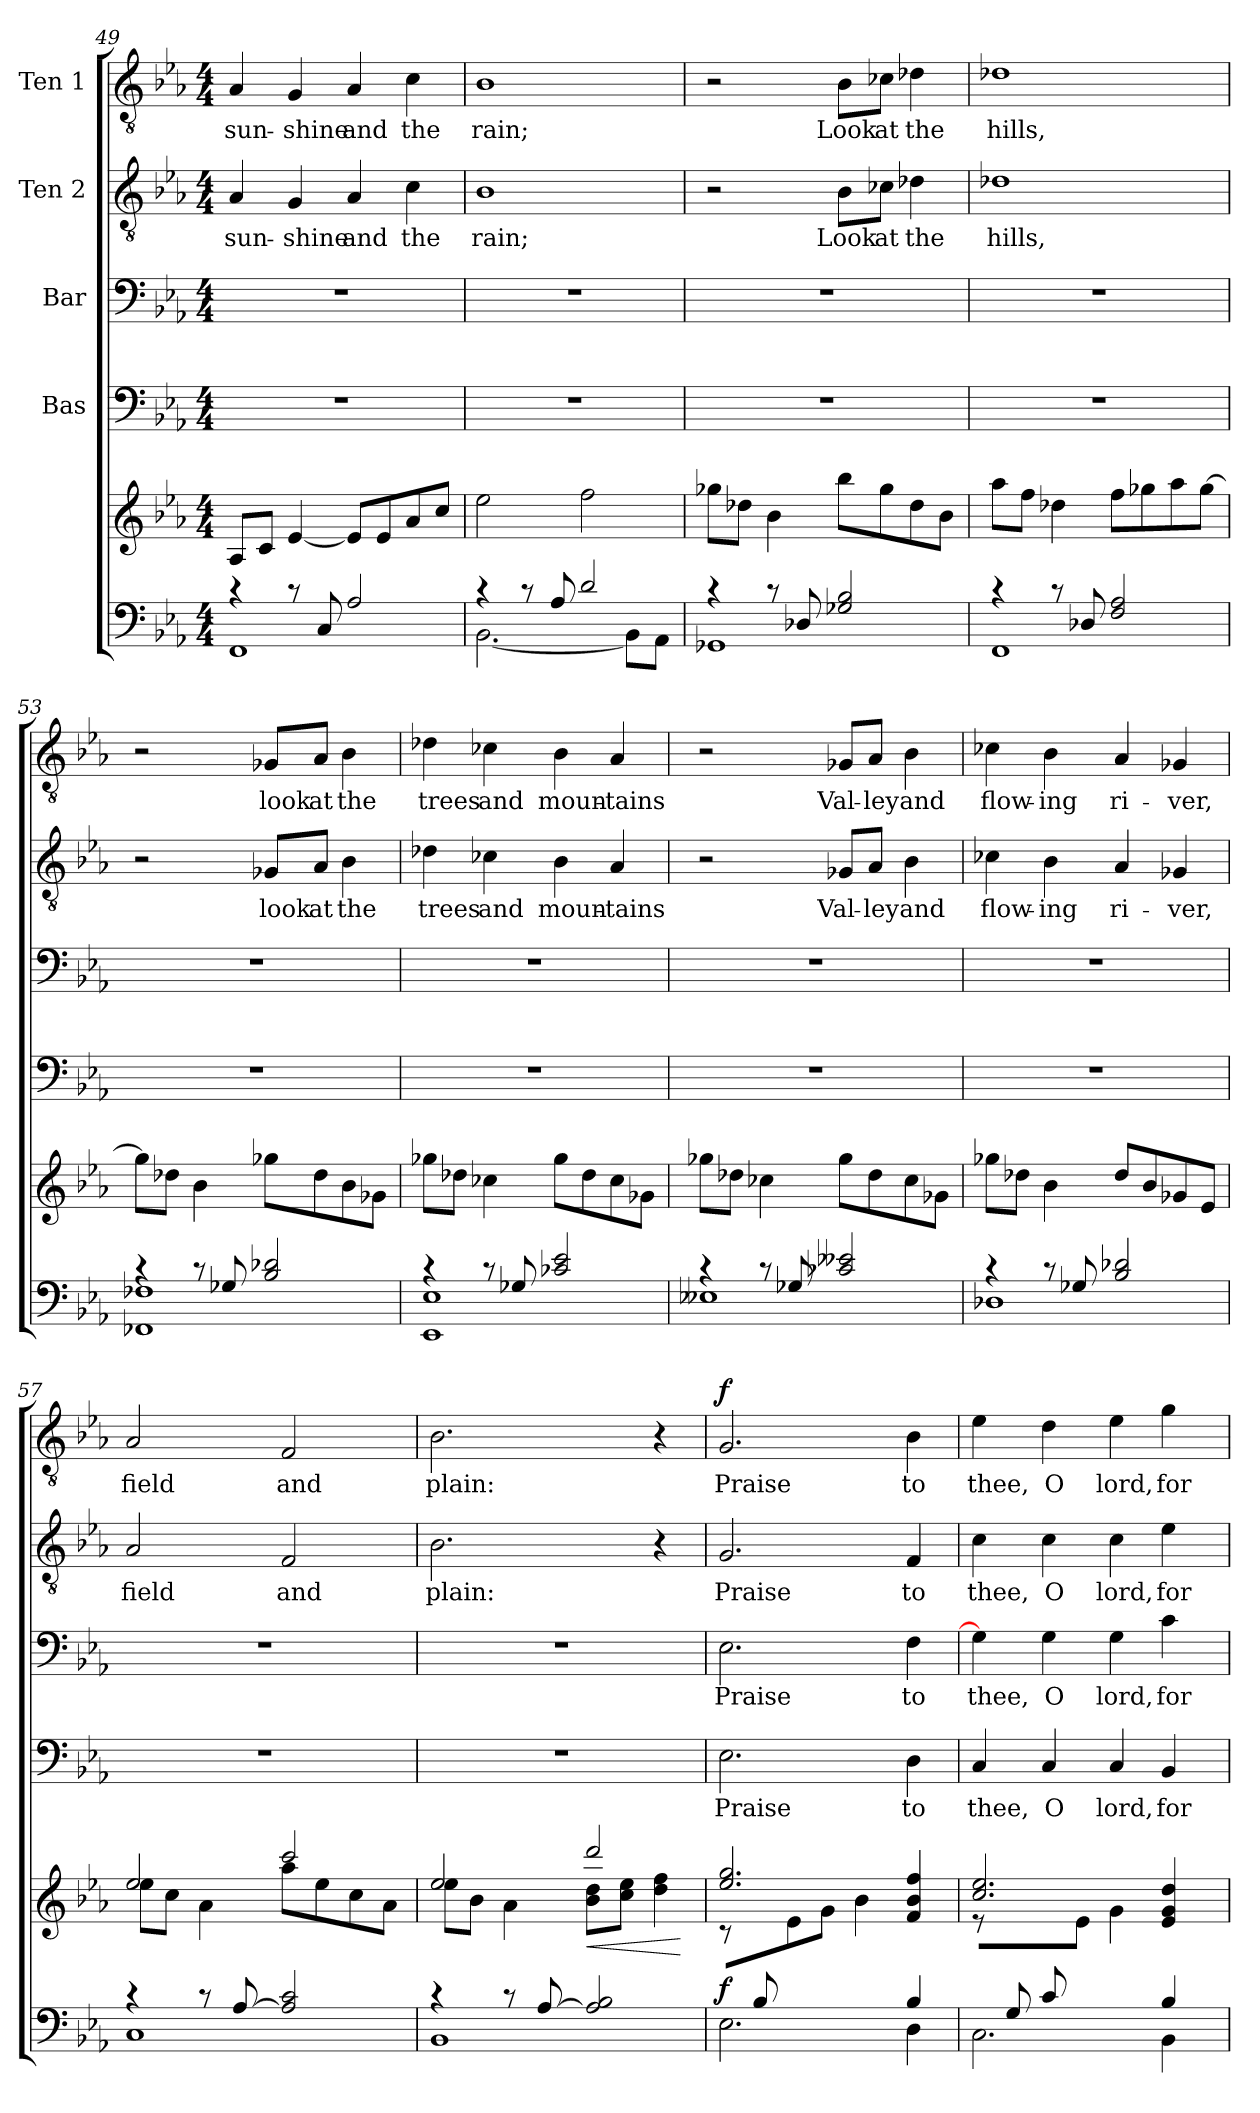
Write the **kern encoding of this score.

**kern	**kern	**dynam	**kern	**text	**kern	**text	**kern	**text	**kern	**text	**dynam
*part5	*part5	*part5	*part4	*part4	*part3	*part3	*part2	*part2	*part1	*part1	*part1
*staff6	*staff5	*staff5/6	*staff4	*staff4	*staff3	*staff3	*staff2	*staff2	*staff1	*staff1	*staff1
*	*	*	*I"Bas	*	*I"Bar	*	*I"Ten 2	*	*I"Ten 1	*	*
*clefF4	*clefG2	*	*clefF4	*	*clefF4	*	*clefGv2	*	*clefGv2	*	*
*k[b-e-a-]	*k[b-e-a-]	*	*k[b-e-a-]	*	*k[b-e-a-]	*	*k[b-e-a-]	*	*k[b-e-a-]	*	*
*E-:	*E-:	*	*E-:	*	*E-:	*	*E-:	*	*E-:	*	*
*M4/4	*M4/4	*	*M4/4	*	*M4/4	*	*M4/4	*	*M4/4	*	*
=49	=49	=49	=49	=49	=49	=49	=49	=49	=49	=49	=49
*^	*	*	*	*	*	*	*	*	*	*	*
!	!	!	!	!	!	!	!	!	!LO:LY:b	!	!LO:LY:b	!
4rc	1FF	8A-/L	.	1r	.	1r	.	4A-/	sun-	4A-/	sun-	.
.	.	8c/J	.	.	.	.	.	.	.	.	.	.
!	!	!	!	!	!	!	!	!	!LO:LY:b	!	!LO:LY:b	!
8rc	.	[4e-/	.	.	.	.	.	4G/	-shine	4G/	-shine	.
8C/	.	.	.	.	.	.	.	.	.	.	.	.
!	!	!	!	!	!	!	!	!	!LO:LY:b	!	!LO:LY:b	!
2A-/	.	8e-/L]	.	.	.	.	.	4A-/	and	4A-/	and	.
.	.	8e-/	.	.	.	.	.	.	.	.	.	.
!	!	!	!	!	!	!	!	!	!LO:LY:b	!	!LO:LY:b	!
.	.	8a-/	.	.	.	.	.	4c\	the	4c\	the	.
.	.	8cc/J	.	.	.	.	.	.	.	.	.	.
=50	=50	=50	=50	=50	=50	=50	=50	=50	=50	=50	=50	=50
!	!	!	!	!	!	!	!	!	!LO:LY:b	!	!LO:LY:b	!
4rc	[2.BB-\	2ee-\	.	1r	.	1r	.	1B-	rain;	1B-	rain;	.
8rc	.	.	.	.	.	.	.	.	.	.	.	.
8A-/	.	.	.	.	.	.	.	.	.	.	.	.
2d/	.	2ff\	.	.	.	.	.	.	.	.	.	.
.	8BB-\L]	.	.	.	.	.	.	.	.	.	.	.
.	8AA-\J	.	.	.	.	.	.	.	.	.	.	.
!!LO:PB:g=z
=51	=51	=51	=51	=51	=51	=51	=51	=51	=51	=51	=51	=51
4rc	1GG-X	8gg-X\L	.	1r	.	1r	.	2r	.	2r	.	.
.	.	8dd-X\J	.	.	.	.	.	.	.	.	.	.
8rc	.	4b-\	.	.	.	.	.	.	.	.	.	.
8D-X/	.	.	.	.	.	.	.	.	.	.	.	.
!	!	!	!	!	!	!	!	!	!LO:LY:b	!	!LO:LY:b	!
2G-X/ 2B-/	.	8bb-\L	.	.	.	.	.	8B-\L	Look	8B-\L	Look	.
!	!	!	!	!	!	!	!	!	!LO:LY:b	!	!LO:LY:b	!
.	.	8gg-\	.	.	.	.	.	8c-X\J	at	8c-X\J	at	.
!	!	!	!	!	!	!	!	!	!LO:LY:b	!	!LO:LY:b	!
.	.	8dd-\	.	.	.	.	.	4d-X\	the	4d-X\	the	.
.	.	8b-\J	.	.	.	.	.	.	.	.	.	.
=52	=52	=52	=52	=52	=52	=52	=52	=52	=52	=52	=52	=52
!	!	!	!	!	!	!	!	!	!LO:LY:b	!	!LO:LY:b	!
4rc	1FF	8aa-\L	.	1r	.	1r	.	1d-X	hills,	1d-X	hills,	.
.	.	8ff\J	.	.	.	.	.	.	.	.	.	.
8rc	.	4dd-X\	.	.	.	.	.	.	.	.	.	.
8D-X/	.	.	.	.	.	.	.	.	.	.	.	.
2F/ 2A-/	.	8ff\L	.	.	.	.	.	.	.	.	.	.
.	.	8gg-X\	.	.	.	.	.	.	.	.	.	.
.	.	8aa-\	.	.	.	.	.	.	.	.	.	.
.	.	[8gg-\J	.	.	.	.	.	.	.	.	.	.
=53	=53	=53	=53	=53	=53	=53	=53	=53	=53	=53	=53	=53
4rc	1FF-X 1F-X	8gg-\L]	.	1r	.	1r	.	2r	.	2r	.	.
.	.	8dd-X\J	.	.	.	.	.	.	.	.	.	.
8rc	.	4b-\	.	.	.	.	.	.	.	.	.	.
8G-X/	.	.	.	.	.	.	.	.	.	.	.	.
!	!	!	!	!	!	!	!	!	!LO:LY:b	!	!LO:LY:b	!
2B-/ 2d-X/	.	8gg-X\L	.	.	.	.	.	8G-X/L	look	8G-X/L	look	.
!	!	!	!	!	!	!	!	!	!LO:LY:b	!	!LO:LY:b	!
.	.	8dd-\	.	.	.	.	.	8A-/J	at	8A-/J	at	.
!	!	!	!	!	!	!	!	!	!LO:LY:b	!	!LO:LY:b	!
.	.	8b-\	.	.	.	.	.	4B-\	the	4B-\	the	.
.	.	8g-X\J	.	.	.	.	.	.	.	.	.	.
=54	=54	=54	=54	=54	=54	=54	=54	=54	=54	=54	=54	=54
!	!	!	!	!	!	!	!	!	!LO:LY:b	!	!LO:LY:b	!
4rc	1EE- 1E-	8gg-X\L	.	1r	.	1r	.	4d-X\	trees	4d-X\	trees	.
.	.	8dd-X\J	.	.	.	.	.	.	.	.	.	.
!	!	!	!	!	!	!	!	!	!LO:LY:b	!	!LO:LY:b	!
8rc	.	4cc-X\	.	.	.	.	.	4c-X\	and	4c-X\	and	.
8G-X/	.	.	.	.	.	.	.	.	.	.	.	.
!	!	!	!	!	!	!	!	!	!LO:LY:b	!	!LO:LY:b	!
2c-X/ 2e-/	.	8gg-\L	.	.	.	.	.	4B-\	moun-	4B-\	moun-	.
.	.	8dd-\	.	.	.	.	.	.	.	.	.	.
!	!	!	!	!	!	!	!	!	!LO:LY:b	!	!LO:LY:b	!
.	.	8cc-\	.	.	.	.	.	4A-/	-tains	4A-/	-tains	.
.	.	8g-X\J	.	.	.	.	.	.	.	.	.	.
!!LO:LB:g=z
=55	=55	=55	=55	=55	=55	=55	=55	=55	=55	=55	=55	=55
4rc	1E--X	8gg-X\L	.	1r	.	1r	.	2r	.	2r	.	.
.	.	8dd-X\J	.	.	.	.	.	.	.	.	.	.
8rc	.	4cc-X\	.	.	.	.	.	.	.	.	.	.
8G-X/	.	.	.	.	.	.	.	.	.	.	.	.
!	!	!	!	!	!	!	!	!	!LO:LY:b	!	!LO:LY:b	!
2c-X/ 2e--X/	.	8gg-\L	.	.	.	.	.	8G-X/L	Val-	8G-X/L	Val-	.
!	!	!	!	!	!	!	!	!	!LO:LY:b	!	!LO:LY:b	!
.	.	8dd-\	.	.	.	.	.	8A-/J	-ley	8A-/J	-ley	.
!	!	!	!	!	!	!	!	!	!LO:LY:b	!	!LO:LY:b	!
.	.	8cc-\	.	.	.	.	.	4B-\	and	4B-\	and	.
.	.	8g-X\J	.	.	.	.	.	.	.	.	.	.
=56	=56	=56	=56	=56	=56	=56	=56	=56	=56	=56	=56	=56
!	!	!	!	!	!	!	!	!	!LO:LY:b	!	!LO:LY:b	!
4rc	1D-X	8gg-X\L	.	1r	.	1r	.	4c-X\	flow-	4c-X\	flow-	.
.	.	8dd-X\J	.	.	.	.	.	.	.	.	.	.
!	!	!	!	!	!	!	!	!	!LO:LY:b	!	!LO:LY:b	!
8rc	.	4b-\	.	.	.	.	.	4B-\	-ing	4B-\	-ing	.
8G-X/	.	.	.	.	.	.	.	.	.	.	.	.
!	!	!	!	!	!	!	!	!	!LO:LY:b	!	!LO:LY:b	!
2B-/ 2d-X/	.	8dd-/L	.	.	.	.	.	4A-/	ri-	4A-/	ri-	.
.	.	8b-/	.	.	.	.	.	.	.	.	.	.
!	!	!	!	!	!	!	!	!	!LO:LY:b	!	!LO:LY:b	!
.	.	8g-X/	.	.	.	.	.	4G-X/	-ver,	4G-X/	-ver,	.
.	.	8e-/J	.	.	.	.	.	.	.	.	.	.
=57	=57	=57	=57	=57	=57	=57	=57	=57	=57	=57	=57	=57
*	*	*^	*	*	*	*	*	*	*	*	*	*
!	!	!	!	!	!	!	!	!	!	!LO:LY:b	!	!LO:LY:b	!
4rc	1C	2ee-/	8ee-\L	.	1r	.	1r	.	2A-/	field	2A-/	field	.
.	.	.	8cc\J	.	.	.	.	.	.	.	.	.	.
8rc	.	.	4a-\	.	.	.	.	.	.	.	.	.	.
[8A-/	.	.	.	.	.	.	.	.	.	.	.	.	.
!	!	!	!	!	!	!	!	!	!	!LO:LY:b	!	!LO:LY:b	!
2A-/] 2c/	.	2ccc/	8aa-\L	.	.	.	.	.	2F/	and	2F/	and	.
.	.	.	8ee-\	.	.	.	.	.	.	.	.	.	.
.	.	.	8cc\	.	.	.	.	.	.	.	.	.	.
.	.	.	8a-\J	.	.	.	.	.	.	.	.	.	.
=58	=58	=58	=58	=58	=58	=58	=58	=58	=58	=58	=58	=58	=58
!	!	!	!	!	!	!	!	!	!	!LO:LY:b	!	!LO:LY:b	!
4rc	1BB-	2ee-/	8ee-\L	.	1r	.	1r	.	2.B-\	plain:	2.B-\	plain:	.
.	.	.	8b-\J	.	.	.	.	.	.	.	.	.	.
8rc	.	.	4a-\	.	.	.	.	.	.	.	.	.	.
[8A-/	.	.	.	.	.	.	.	.	.	.	.	.	.
!	!	!	!	!LO:HP:b	!	!	!	!	!	!	!	!	!
2A-/] 2B-/	.	2ddd/	8b-\ 8dd\L	<	.	.	.	.	.	.	.	.	.
.	.	.	8cc\ 8ee-\J	.	.	.	.	.	.	.	.	.	.
.	.	.	4dd\ 4ff\	.	.	.	.	.	4r	.	4r	.	.
*v	*v	*	*	*	*	*	*	*	*	*	*	*	*
*	*v	*v	*	*	*	*	*	*	*	*	*	*
.	.	[	.	.	.	.	.	.	.	.	.
!!LO:PB:g=z
=59	=59	=59	=59	=59	=59	=59	=59	=59	=59	=59	=59
*^	*^	*	*	*	*	*	*	*	*	*	*
*	*^	*	*	*	*	*	*	*	*	*	*	*	*
!	!	!	!	!	!LO:DY:a=2	!	!LO:LY:b	!	!LO:LY:b	!	!LO:LY:b	!	!LO:LY:b	!LO:DY:a
8ryy	2.E-\	2.ryy	2.ee-/ 2.gg/	8rc	f	2.E-\	Praise	2.E-\	Praise	2.G/	Praise	2.G/	Praise	f
8B-/L	.	.	.	8ryy	.	.	.	.	.	.	.	.	.	.
2.ryy	.	.	.	8e-\	.	.	.	.	.	.	.	.	.	.
.	.	.	.	8g\J	.	.	.	.	.	.	.	.	.	.
.	.	.	.	4b-\	.	.	.	.	.	.	.	.	.	.
!	!	!	!	!	!	!	!LO:LY:b	!	!LO:LY:b	!	!LO:LY:b	!	!LO:LY:b	!
.	4B-/	4D\	4f/ 4b-/ 4ff/	4ryy	.	4D\	to	4F\	to	4F/	to	4B-\	to	.
=60	=60	=60	=60	=60	=60	=60	=60	=60	=60	=60	=60	=60	=60	=60
!	!	!	!	!	!	!	!LO:LY:b	!	!LO:LY:b	!	!LO:LY:b	!	!LO:LY:b	!
8ryy	2.C\	2.ryy	2.cc/ 2.ee-/	8re	.	4C/	thee,	4G\]	thee,	4c\	thee,	4e-\	thee,	.
8G/L	.	.	.	4ryy	.	.	.	.	.	.	.	.	.	.
!	!	!	!	!	!	!	!LO:LY:b	!	!LO:LY:b	!	!LO:LY:b	!	!LO:LY:b	!
8c/	.	.	.	.	.	4C/	O	4G\	O	4c\	O	4d\	O	.
2ryy	.	.	.	8e-\J	.	.	.	.	.	.	.	.	.	.
!	!	!	!	!	!	!	!LO:LY:b	!	!LO:LY:b	!	!LO:LY:b	!	!LO:LY:b	!
.	.	.	.	4g\	.	4C/	lord,	4G\	lord,	4c\	lord,	4e-\	lord,	.
!	!	!	!	!	!	!	!LO:LY:b	!	!LO:LY:b	!	!LO:LY:b	!	!LO:LY:b	!
.	4B-/	4BB-\	4e-/ 4g/ 4dd/	4ryy	.	4BB-/	for	4c\	for	4e-\	for	4g\	for	.
8ryy	.	.	.	.	.	.	.	.	.	.	.	.	.	.
*v	*v	*v	*	*	*	*	*	*	*	*	*	*	*	*
*	*v	*v	*	*	*	*	*	*	*	*	*	*
=	=	=	=	=	=	=	=	=	=	=	=
*-	*-	*-	*-	*-	*-	*-	*-	*-	*-	*-	*-
